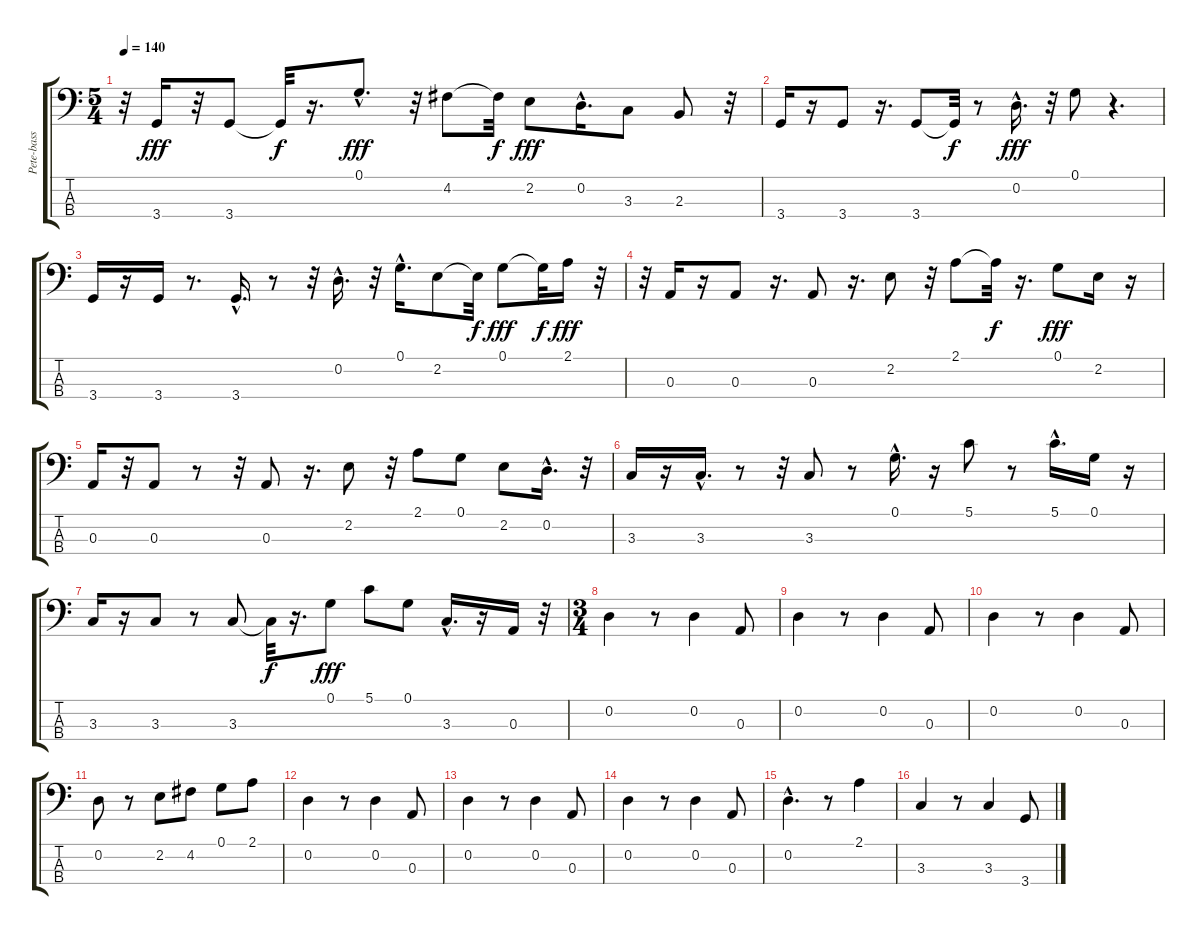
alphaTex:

\track ("Pete-bass" "Pete-bass") {instrument electricbassfinger}
\staff {score tabs}
\tuning (G2 D2 A1 E1) {hide}
\ts (5 4)
\tempo 140
\clef f4
\ks c
r.32{dy f} 3.4.16{dy fff} r.32 3.4.8 3.4{t}.32{dy f} r.16{d} 0.1{hac}.8{d dy fff} r.32 4.2.8 4.2{t}.32{dy f} 2.2.8{dy fff} 0.2{hac}.16{d} 3.3.8 2.3.8 r.32 |
3.4.16 r.16 3.4.8 r.16{d} 3.4.8 3.4{t}.32{dy f} r.8 0.2{hac}.16{d dy fff} r.32 0.1.8 r.4{d} |
3.4.16 r.16 3.4.16 r.8{d} 3.4{hac}.16{d} r.8 r.32 0.2{hac}.16{d} r.32 0.1{hac}.16{d} 2.2.8 2.2{t}.32{dy f} 0.1.8{dy fff} 0.1{t}.32{dy f} 2.1.16{dy fff} r.32 |
r.32 0.3.16 r.16 0.3.8 r.16{d} 0.3.8 r.16{d} 2.2.8 r.32 2.1.8 2.1{t}.32{dy f} r.16{d} 0.1.8{dy fff} 2.2.16 r.16 |
0.3.16 r.32 0.3.8 r.8 r.32 0.3.8 r.16{d} 2.2.8 r.32 2.1.8 0.1.8 2.2.8 0.2{hac}.16{d} r.32 |
3.3.16 r.16 3.3{hac}.16{d} r.8 r.32 3.3.8 r.8 0.1{hac}.16{d} r.16 5.1.8 r.8 5.1{hac}.16{d} 0.1.16 r.16 |
3.3.16 r.16 3.3.8 r.8 3.3.8 3.3{t}.32{dy f} r.16{d} 0.1.8{dy fff} 5.1.8 0.1.8 3.3{hac}.16{d} r.16 0.3.16 r.32 |
\ts (3 4)
0.2.4 r.8 0.2.4 0.3.8 |
0.2.4 r.8 0.2.4 0.3.8 |
0.2.4 r.8 0.2.4 0.3.8 |
0.2.8 r.8 2.2.8 4.2.8 0.1.8 2.1.8 |
0.2.4 r.8 0.2.4 0.3.8 |
0.2.4 r.8 0.2.4 0.3.8 |
0.2.4 r.8 0.2.4 0.3.8 |
0.2{hac}.4{d} r.8 2.1.4 |
3.3.4 r.8 3.3.4 3.4.8
